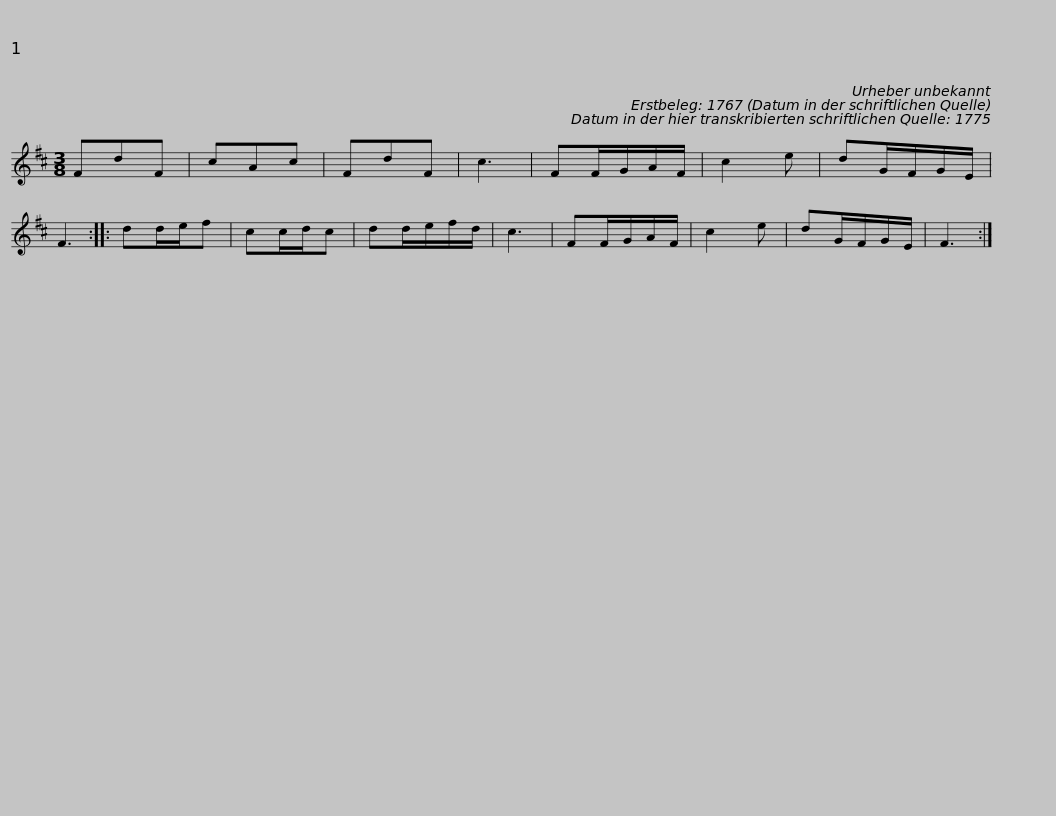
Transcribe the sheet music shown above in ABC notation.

X:1
L:1/8
M:3/8
I:linebreak $
K:D
V:1 treble
V:1
 FdF | cAc | FdF | c3 | FF/G/A/F/ | %5
 c2 e | dG/F/G/E/ | F3 :: dd/e/f | cc/d/c | %10
 dd/e/f/d/ | c3 |$ FF/G/A/F/ | c2 e | dG/F/G/E/ | %15
 F3 :| %16
